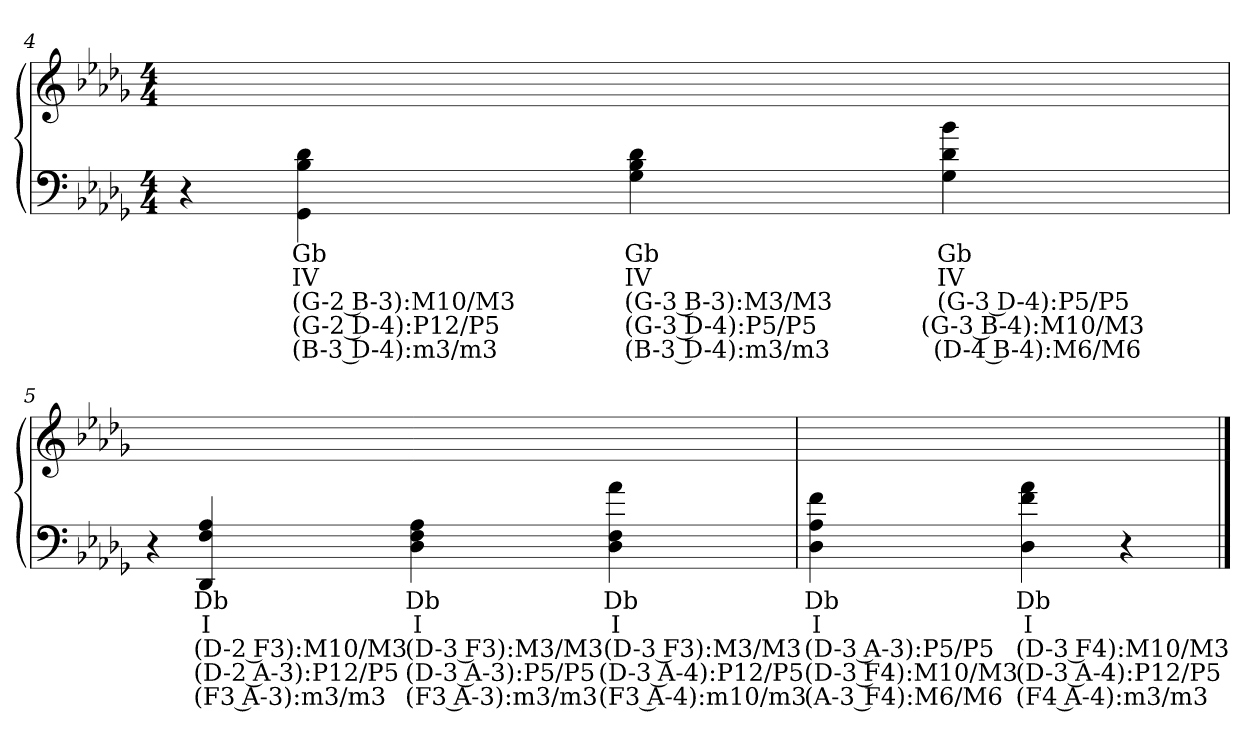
**kern	**text	**text	**text	**text	**text	**kern
*part2	*part2	*part2	*part2	*part2	*part2	*part1
*staff2	*staff2	*staff2	*staff2	*staff2	*staff2	*staff1
*clefF4	*	*	*	*	*	*clefG2
*k[b-e-a-d-g-]	*	*	*	*	*	*k[b-e-a-d-g-]
*D-:	*	*	*	*	*	*D-:
*M4/4	*	*	*	*	*	*M4/4
=4	=4	=4	=4	=4	=4	=4
4r	.	.	.	.	.	1ryy
4GG- 4B- 4d-	Gb	IV	(G-2 B-3):M10/M3	(G-2 D-4):P12/P5	(B-3 D-4):m3/m3	.
4G- 4B- 4d-	Gb	IV	(G-3 B-3):M3/M3	(G-3 D-4):P5/P5	(B-3 D-4):m3/m3	.
4G- 4d- 4b-	Gb	IV	(G-3 D-4):P5/P5	(G-3 B-4):M10/M3	(D-4 B-4):M6/M6	.
=5	=5	=5	=5	=5	=5	=5
4r	.	.	.	.	.	1ryy
4DD- 4F 4A-	Db	I	(D-2 F3):M10/M3	(D-2 A-3):P12/P5	(F3 A-3):m3/m3	.
4D- 4F 4A-	Db	I	(D-3 F3):M3/M3	(D-3 A-3):P5/P5	(F3 A-3):m3/m3	.
4D- 4F 4a-	Db	I	(D-3 F3):M3/M3	(D-3 A-4):P12/P5	(F3 A-4):m10/m3	.
=6	=6	=6	=6	=6	=6	=6
4D- 4A- 4f	Db	I	(D-3 A-3):P5/P5	(D-3 F4):M10/M3	(A-3 F4):M6/M6	2.ryy
4D- 4f 4a-	Db	I	(D-3 F4):M10/M3	(D-3 A-4):P12/P5	(F4 A-4):m3/m3	.
4r	.	.	.	.	.	.
==	==	==	==	==	==	==
*-	*-	*-	*-	*-	*-	*-
